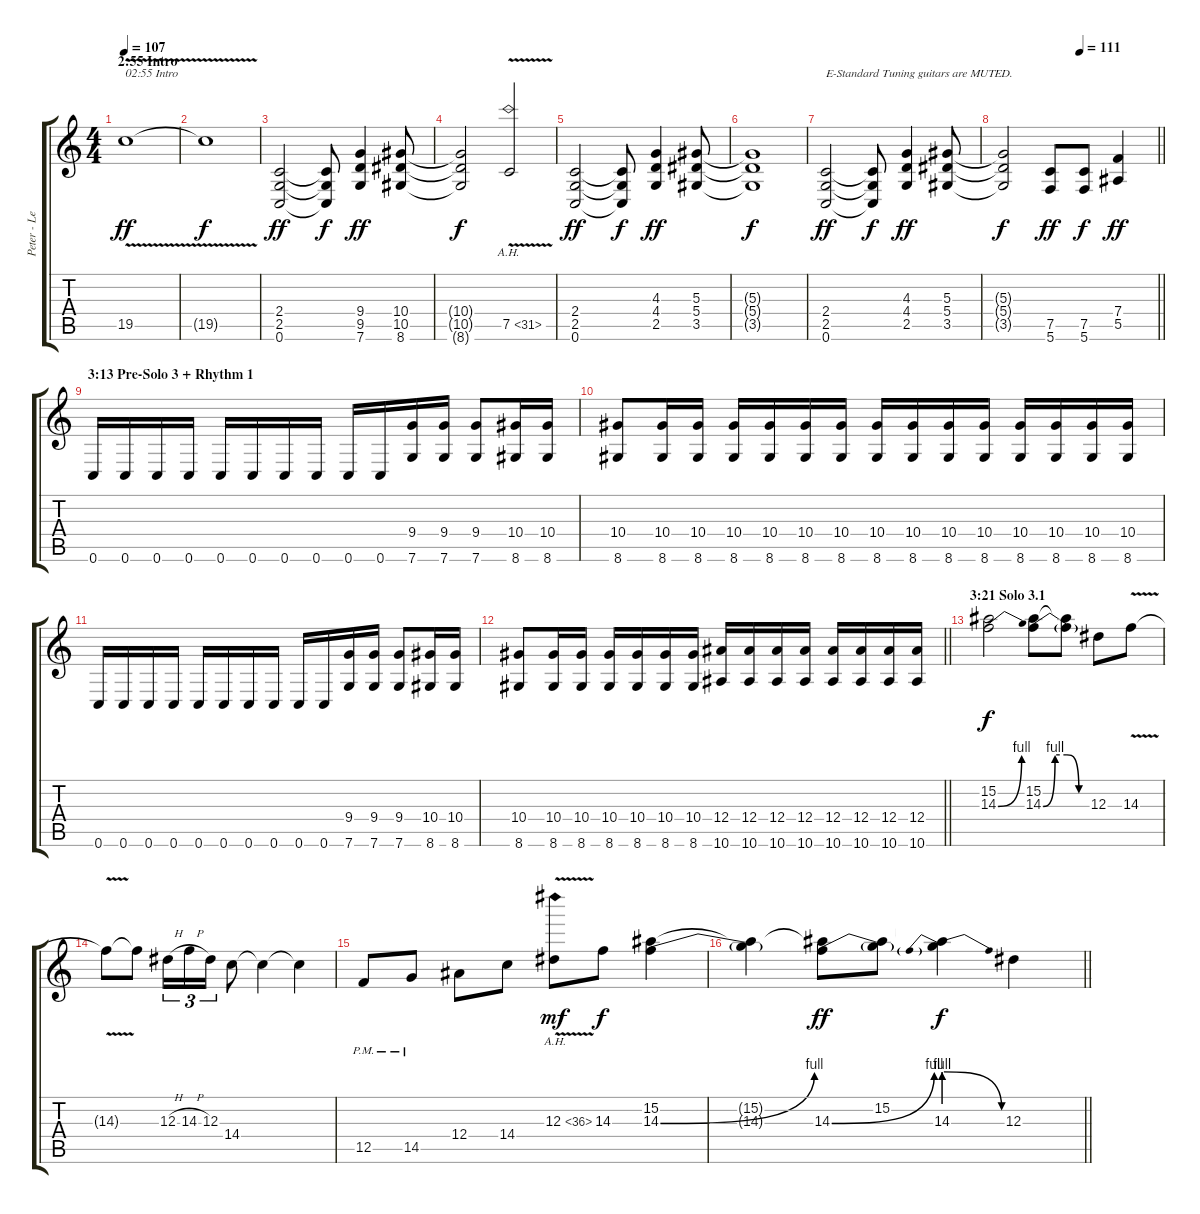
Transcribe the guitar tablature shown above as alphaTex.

\track ("Peter - Lead Guitar    (C-Tuning)" "Peter - Le") {instrument distortionguitar}
\staff {score tabs}
\tuning (C4 G3 Eb3 Bb2 F2 C2) {hide}
\ts (4 4)
\section ("" "2:55 Intro")
\tempo 107
\clef g2
\ks c
19.5{v}.1{txt "02:55 Intro" dy ff} |
19.5{t}.1{dy f} |
(2.4 2.5 0.6).2{dy ff} (2.4{t} 2.5{t} 0.6{t}).8{dy f} (9.4 9.5 7.6).4{dy ff} (10.4 10.5 8.6).8 |
(10.4{t} 10.5{t} 8.6{t}).2{dy f} 7.5{ah 24 v}.2 |
(2.4 2.5 0.6).2{dy ff} (2.4{t} 2.5{t} 0.6{t}).8{dy f} (4.3 4.4 2.5).4{dy ff} (5.3 5.4 3.5).8 |
(5.3{t} 5.4{t} 3.5{t}).1{dy f} |
(2.4 2.5 0.6).2{txt "E-Standard Tuning guitars are MUTED." dy ff} (2.4{t} 2.5{t} 0.6{t}).8{dy f} (4.3 4.4 2.5).4{dy ff} (5.3 5.4 3.5).8 |
\tempo (111 0.5)
\barLineRight lightlight
(5.3{t} 5.4{t} 3.5{t}).2{dy f} (7.5 5.6).8{dy ff} (7.5 5.6).8{dy f} (7.4 5.5).4{dy ff} |
\section ("" "3:13 Pre-Solo 3 + Rhythm 1")
0.6.16{volume 13} 0.6.16 0.6.16 0.6.16 0.6.16 0.6.16 0.6.16 0.6.16 0.6.16 0.6.16 (9.4 7.6).16 (9.4 7.6).16 (9.4 7.6).8 (10.4 8.6).16 (10.4 8.6).16 |
(10.4 8.6).8 (10.4 8.6).16 (10.4 8.6).16 (10.4 8.6).16 (10.4 8.6).16 (10.4 8.6).16 (10.4 8.6).16 (10.4 8.6).16 (10.4 8.6).16 (10.4 8.6).16 (10.4 8.6).16 (10.4 8.6).16 (10.4 8.6).16 (10.4 8.6).16 (10.4 8.6).16 |
0.6.16 0.6.16 0.6.16 0.6.16 0.6.16 0.6.16 0.6.16 0.6.16 0.6.16 0.6.16 (9.4 7.6).16 (9.4 7.6).16 (9.4 7.6).8 (10.4 8.6).16 (10.4 8.6).16 |
\barLineRight lightlight
(10.4 8.6).8 (10.4 8.6).16 (10.4 8.6).16 (10.4 8.6).16 (10.4 8.6).16 (10.4 8.6).16 (10.4 8.6).16 (12.4 10.6).16 (12.4 10.6).16 (12.4 10.6).16 (12.4 10.6).16 (12.4 10.6).16 (12.4 10.6).16 (12.4 10.6).16 (12.4 10.6).16 |
\section ("" "3:21 Solo 3.1")
(15.2 14.3{be (bend 0 0 60 4)}).2{dy f volume 15} (15.2 14.3{be (custom 0 0 15 4 30 4 45 0 60 0)}).8 (15.2{t} 14.3{t}).8 12.3.8 14.3{v}.8 |
14.3{t}.8 14.3{t}.8 12.3{h}.16{tu (3 2)} 14.3{h}.16{tu (3 2)} 12.3.16{tu (3 2)} 14.4.8 14.4{t}.4 14.4{t}.4 |
12.5{pm}.8 14.5{pm}.8 12.4.8 14.4.8 12.3{ah 24 v}.8{dy mf} 14.3.8{dy f} (15.2 14.3{be (bend 0 0 60 4)}).4 |
\barLineRight lightlight
(15.2{t} 14.3{t}).4 (15.2{t} 14.3{be (bend 0 0 60 4)}).8{dy ff} (15.2 14.3{t}).8 (15.2{t} 14.3{be (prebendrelease 0 4 60 0)}).4{dy f} 12.3.4
